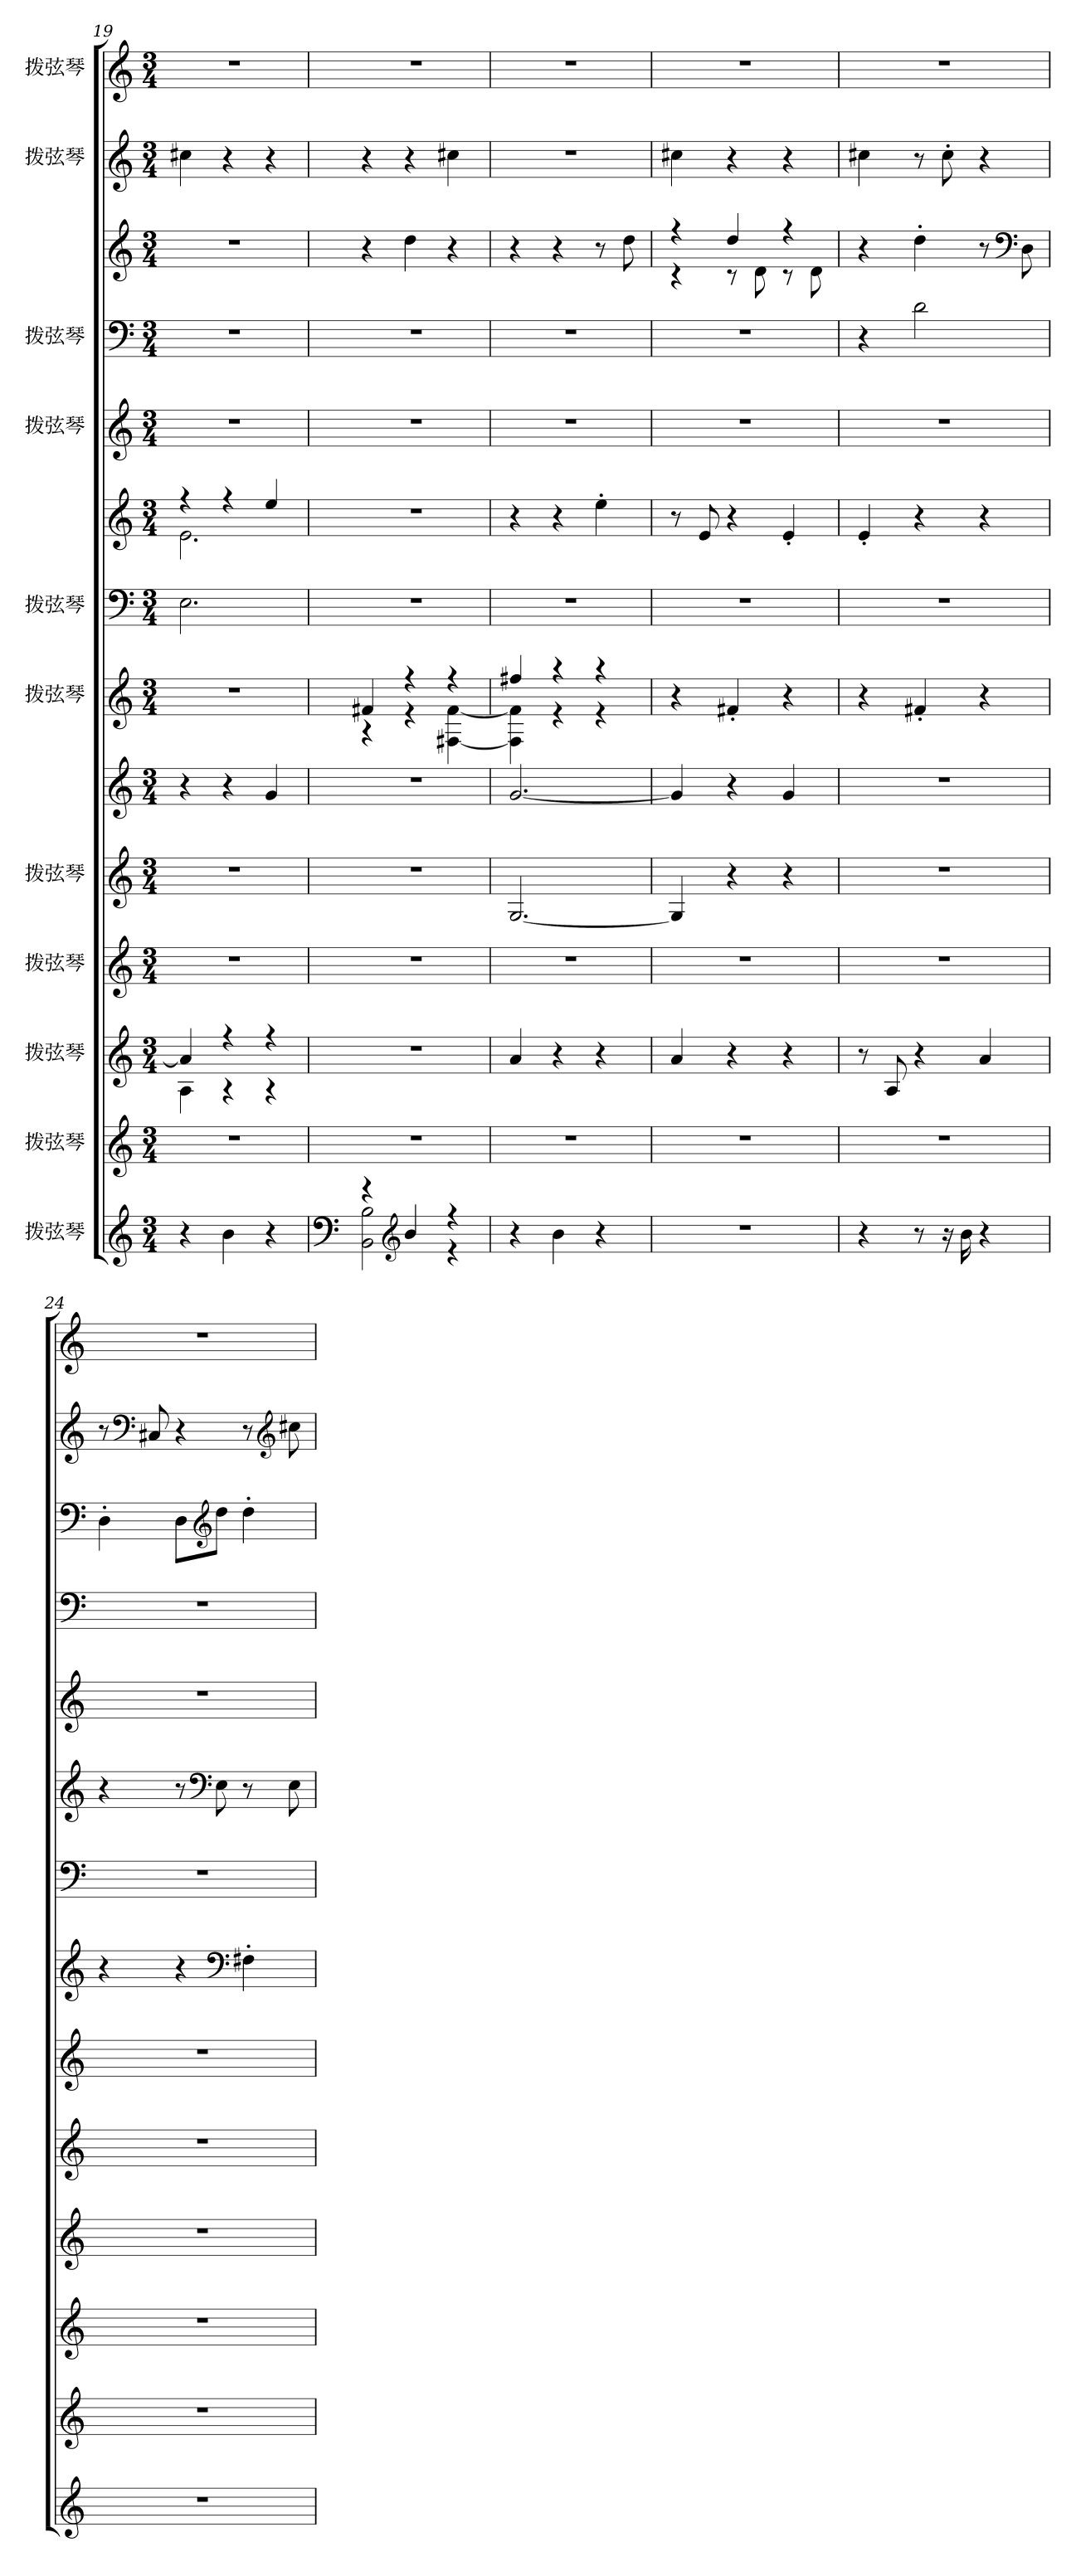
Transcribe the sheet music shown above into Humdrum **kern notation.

**kern	**kern	**kern	**kern	**kern	**kern	**kern	**kern	**kern	**kern	**kern	**kern	**kern	**kern
*part11	*part10	*part9	*part8	*part7	*part7	*part6	*part5	*part5	*part4	*part3	*part3	*part2	*part1
*staff14	*staff13	*staff12	*staff11	*staff10	*staff9	*staff8	*staff7	*staff6	*staff5	*staff4	*staff3	*staff2	*staff1
*I"拨弦琴	*I"拨弦琴	*I"拨弦琴	*I"拨弦琴	*I"拨弦琴	*	*I"拨弦琴	*I"拨弦琴	*	*I"拨弦琴	*I"拨弦琴	*	*I"拨弦琴	*I"拨弦琴
*clefG2	*clefG2	*clefG2	*clefG2	*clefG2	*clefG2	*clefG2	*clefF4	*clefG2	*clefG2	*clefF4	*clefG2	*clefG2	*clefG2
*k[]	*k[]	*k[]	*k[]	*k[]	*k[]	*k[]	*k[]	*k[]	*k[]	*k[]	*k[]	*k[]	*k[]
*M3/4	*M3/4	*M3/4	*M3/4	*M3/4	*M3/4	*M3/4	*M3/4	*M3/4	*M3/4	*M3/4	*M3/4	*M3/4	*M3/4
=19	=19	=19	=19	=19	=19	=19	=19	=19	=19	=19	=19	=19	=19
*	*	*^	*	*	*	*	*	*^	*	*	*	*	*
4r	2.r	4a/]	4A\	2.r	2.r	4r	2.r	2.E\	4r	2.e\	2.r	2.r	2.r	4cc#X\	2.r
4b\	.	4r	4r	.	.	4r	.	.	4r	.	.	.	.	4r	.
4r	.	4r	4r	.	.	4g/	.	.	4ee/	.	.	.	.	4r	.
*	*	*v	*v	*	*	*	*	*	*v	*v	*	*	*	*	*
=20	=20	=20	=20	=20	=20	=20	=20	=20	=20	=20	=20	=20	=20
*clefF4	*	*	*	*	*	*	*	*	*	*	*	*	*
*^	*	*	*	*	*	*^	*	*	*	*	*	*	*
4r	2BB\ 2B\	2.r	2.r	2.r	2.r	2.r	4f#X/	4r	2.r	2.r	2.r	2.r	4r	4r	2.r
*clefG2	*	*	*	*	*	*	*	*	*	*	*	*	*	*	*
4b/	.	.	.	.	.	.	4r	4r	.	.	.	.	4dd\	4r	.
4r	4r	.	.	.	.	.	4r	[4F#X\ [4f#\	.	.	.	.	4r	4cc#X\	.
*v	*v	*	*	*	*	*	*	*	*	*	*	*	*	*	*
=21	=21	=21	=21	=21	=21	=21	=21	=21	=21	=21	=21	=21	=21	=21
4r	2.r	4a/	2.r	[2.G/	[2.g/	4ff#X/	4F#\] 4f#\]	2.r	4r	2.r	2.r	4r	2.r	2.r
4b\	.	4r	.	.	.	4r	4r	.	4r	.	.	4r	.	.
4r	.	4r	.	.	.	4r	4r	.	4ee'\	.	.	8r	.	.
.	.	.	.	.	.	.	.	.	.	.	.	8dd\	.	.
*	*	*	*	*	*	*v	*v	*	*	*	*	*	*	*
!!LO:PB:g=z
=22	=22	=22	=22	=22	=22	=22	=22	=22	=22	=22	=22	=22	=22
*	*	*	*	*	*	*	*	*	*	*	*^	*	*
2.r	2.r	4a/	2.r	4G/]	4g/]	4r	2.r	8r	2.r	2.r	4r	4r	4cc#X\	2.r
.	.	.	.	.	.	.	.	8e/	.	.	.	.	.	.
.	.	4r	.	4r	4r	4f#X'/	.	4r	.	.	4dd/	8r	4r	.
.	.	.	.	.	.	.	.	.	.	.	.	8d\	.	.
.	.	4r	.	4r	4g/	4r	.	4e'/	.	.	4r	8r	4r	.
.	.	.	.	.	.	.	.	.	.	.	.	8d\	.	.
*	*	*	*	*	*	*	*	*	*	*	*v	*v	*	*
=23	=23	=23	=23	=23	=23	=23	=23	=23	=23	=23	=23	=23	=23
4r	2.r	8r	2.r	2.r	2.r	4r	2.r	4e'/	2.r	4r	4r	4cc#X\	2.r
.	.	8A/	.	.	.	.	.	.	.	.	.	.	.
8r	.	4r	.	.	.	4f#X'/	.	4r	.	2d\	4dd'\	8r	.
16r	.	.	.	.	.	.	.	.	.	.	.	8cc#'\	.
16b\	.	.	.	.	.	.	.	.	.	.	.	.	.
4r	.	4a/	.	.	.	4r	.	4r	.	.	8r	4r	.
*	*	*	*	*	*	*	*	*	*	*	*clefF4	*	*
.	.	.	.	.	.	.	.	.	.	.	8D\	.	.
=24	=24	=24	=24	=24	=24	=24	=24	=24	=24	=24	=24	=24	=24
2.r	2.r	2.r	2.r	2.r	2.r	4r	2.r	4r	2.r	2.r	4D'\	8r	2.r
*	*	*	*	*	*	*	*	*	*	*	*	*clefF4	*
.	.	.	.	.	.	.	.	.	.	.	.	8C#X/	.
.	.	.	.	.	.	4r	.	8r	.	.	8D\L	4r	.
*	*	*	*	*	*	*	*	*clefF4	*	*	*clefG2	*	*
.	.	.	.	.	.	.	.	8E\	.	.	8dd\J	.	.
*	*	*	*	*	*	*clefF4	*	*	*	*	*	*	*
.	.	.	.	.	.	4F#X'\	.	8r	.	.	4dd'\	8r	.
*	*	*	*	*	*	*	*	*	*	*	*	*clefG2	*
.	.	.	.	.	.	.	.	8E\	.	.	.	8cc#X\	.
=	=	=	=	=	=	=	=	=	=	=	=	=	=
*-	*-	*-	*-	*-	*-	*-	*-	*-	*-	*-	*-	*-	*-
